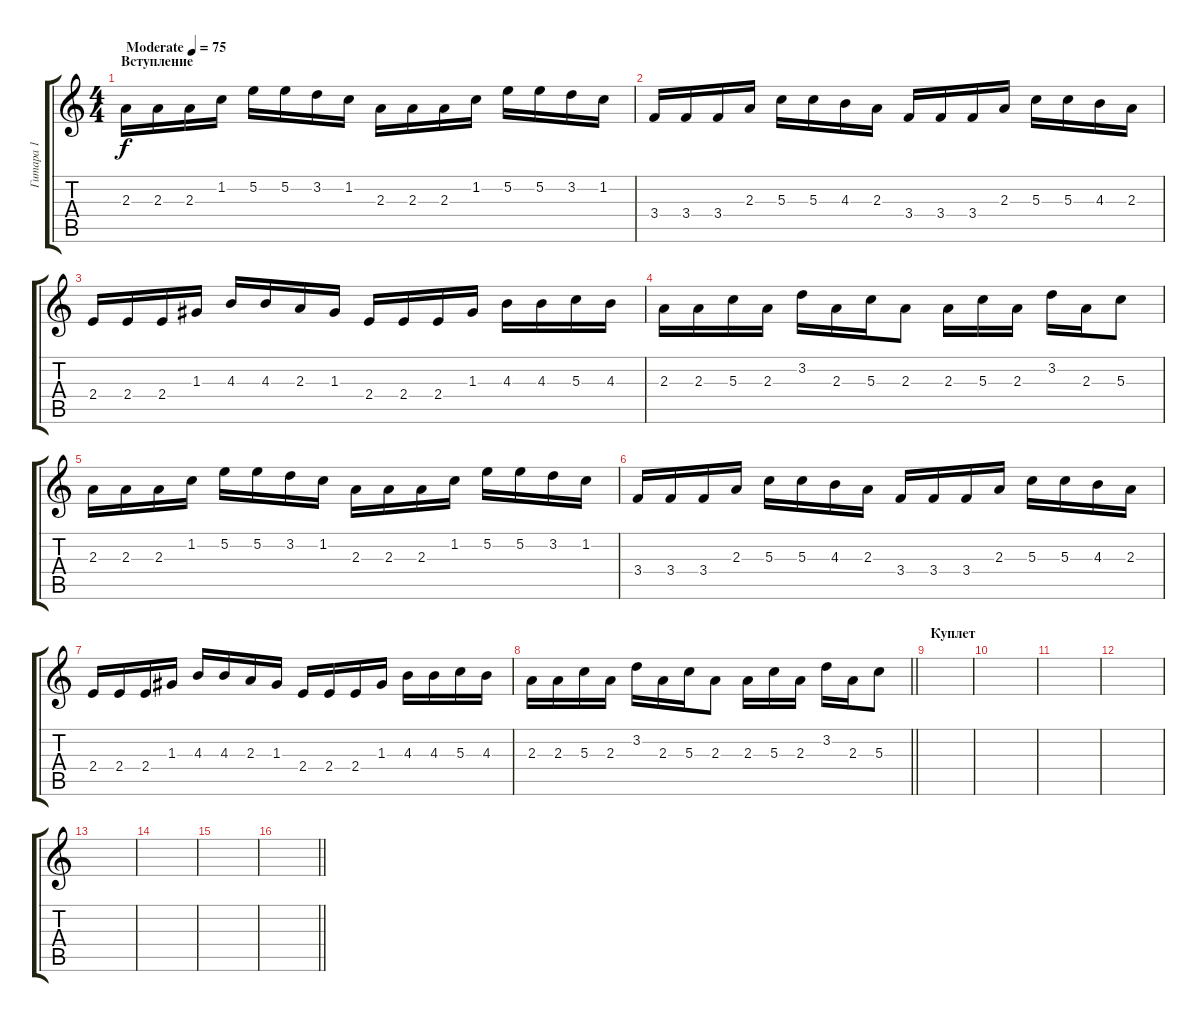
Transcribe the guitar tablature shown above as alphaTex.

\track ("Гитара 1" "Гитара 1") {instrument acousticguitarsteel}
\staff {score tabs}
\tuning (E4 B3 G3 D3 A2 E2) {hide}
\ts (4 4)
\section ("" "Вступление ")
\tempo (75 "Moderate")
\clef g2
\ks c
2.3.16{dy f instrument acousticguitarsteel} 2.3.16 2.3.16 1.2.16 5.2.16 5.2.16 3.2.16 1.2.16 2.3.16 2.3.16 2.3.16 1.2.16 5.2.16 5.2.16 3.2.16 1.2.16 |
3.4.16 3.4.16 3.4.16 2.3.16 5.3.16 5.3.16 4.3.16 2.3.16 3.4.16 3.4.16 3.4.16 2.3.16 5.3.16 5.3.16 4.3.16 2.3.16 |
2.4.16 2.4.16 2.4.16 1.3.16 4.3.16 4.3.16 2.3.16 1.3.16 2.4.16 2.4.16 2.4.16 1.3.16 4.3.16 4.3.16 5.3.16 4.3.16 |
2.3.16 2.3.16 5.3.16 2.3.16 3.2.16 2.3.16 5.3.16 2.3.8 2.3.16 5.3.16 2.3.16 3.2.16 2.3.16 5.3.8 |
2.3.16 2.3.16 2.3.16 1.2.16 5.2.16 5.2.16 3.2.16 1.2.16 2.3.16 2.3.16 2.3.16 1.2.16 5.2.16 5.2.16 3.2.16 1.2.16 |
3.4.16 3.4.16 3.4.16 2.3.16 5.3.16 5.3.16 4.3.16 2.3.16 3.4.16 3.4.16 3.4.16 2.3.16 5.3.16 5.3.16 4.3.16 2.3.16 |
2.4.16 2.4.16 2.4.16 1.3.16 4.3.16 4.3.16 2.3.16 1.3.16 2.4.16 2.4.16 2.4.16 1.3.16 4.3.16 4.3.16 5.3.16 4.3.16 |
\barLineRight lightlight
2.3.16 2.3.16 5.3.16 2.3.16 3.2.16 2.3.16 5.3.16 2.3.8 2.3.16 5.3.16 2.3.16 3.2.16 2.3.16 5.3.8 |
\section ("" "Куплет ")
|
|
|
|
|
|
|
\barLineRight lightlight
